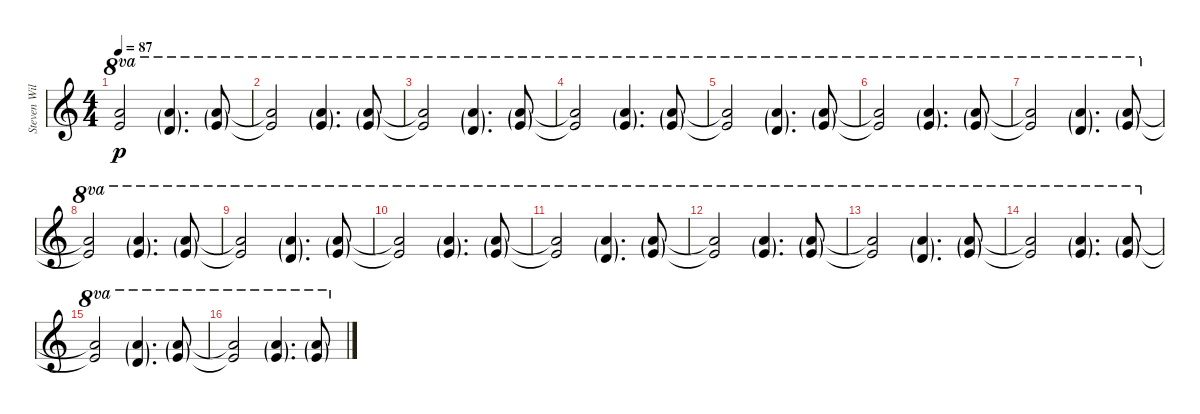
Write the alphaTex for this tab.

\track ("Steven Wilson Vox Ensem." "Steven Wil") {instrument lead6voice}
\staff {score}
\tuning (E4 A3 A3 E3 E3 A2) {hide}
\ts (4 4)
\tempo 87
\clef g2
\ks aminor
(17.1{t} 19.2{t}).2{ot 8va dy p} (17.1{g} 17.2{g}).4{d ot 8va} (17.1{g} 19.2{g}).8{ot 8va} |
(17.1{t} 19.2{t}).2{ot 8va} (17.1{g} 19.2{g}).4{d ot 8va} (17.1{g} 19.2{g}).8{ot 8va} |
(17.1{t} 19.2{t}).2{ot 8va} (17.1{g} 17.2{g}).4{d ot 8va} (17.1{g} 19.2{g}).8{ot 8va} |
(17.1{t} 19.2{t}).2{ot 8va} (17.1{g} 19.2{g}).4{d ot 8va} (17.1{g} 19.2{g}).8{ot 8va} |
(17.1{t} 19.2{t}).2{ot 8va} (17.1{g} 17.2{g}).4{d ot 8va} (17.1{g} 19.2{g}).8{ot 8va} |
(17.1{t} 19.2{t}).2{ot 8va} (17.1{g} 19.2{g}).4{d ot 8va} (17.1{g} 19.2{g}).8{ot 8va} |
(17.1{t} 19.2{t}).2{ot 8va} (17.1{g} 17.2{g}).4{d ot 8va} (17.1{g} 19.2{g}).8{ot 8va} |
(17.1{t} 19.2{t}).2{ot 8va} (17.1{g} 19.2{g}).4{d ot 8va} (17.1{g} 19.2{g}).8{ot 8va} |
(17.1{t} 19.2{t}).2{ot 8va} (17.1{g} 17.2{g}).4{d ot 8va} (17.1{g} 19.2{g}).8{ot 8va} |
(17.1{t} 19.2{t}).2{ot 8va} (17.1{g} 19.2{g}).4{d ot 8va} (17.1{g} 19.2{g}).8{ot 8va} |
(17.1{t} 19.2{t}).2{ot 8va} (17.1{g} 17.2{g}).4{d ot 8va} (17.1{g} 19.2{g}).8{ot 8va} |
(17.1{t} 19.2{t}).2{ot 8va} (17.1{g} 19.2{g}).4{d ot 8va} (17.1{g} 19.2{g}).8{ot 8va} |
(17.1{t} 19.2{t}).2{ot 8va} (17.1{g} 17.2{g}).4{d ot 8va} (17.1{g} 19.2{g}).8{ot 8va} |
(17.1{t} 19.2{t}).2{ot 8va} (17.1{g} 19.2{g}).4{d ot 8va} (17.1{g} 19.2{g}).8{ot 8va} |
(17.1{t} 19.2{t}).2{ot 8va} (17.1{g} 17.2{g}).4{d ot 8va} (17.1{g} 19.2{g}).8{ot 8va} |
(17.1{t} 19.2{t}).2{ot 8va} (17.1{g} 19.2{g}).4{d ot 8va} (17.1{g} 19.2{g}).8{ot 8va}
